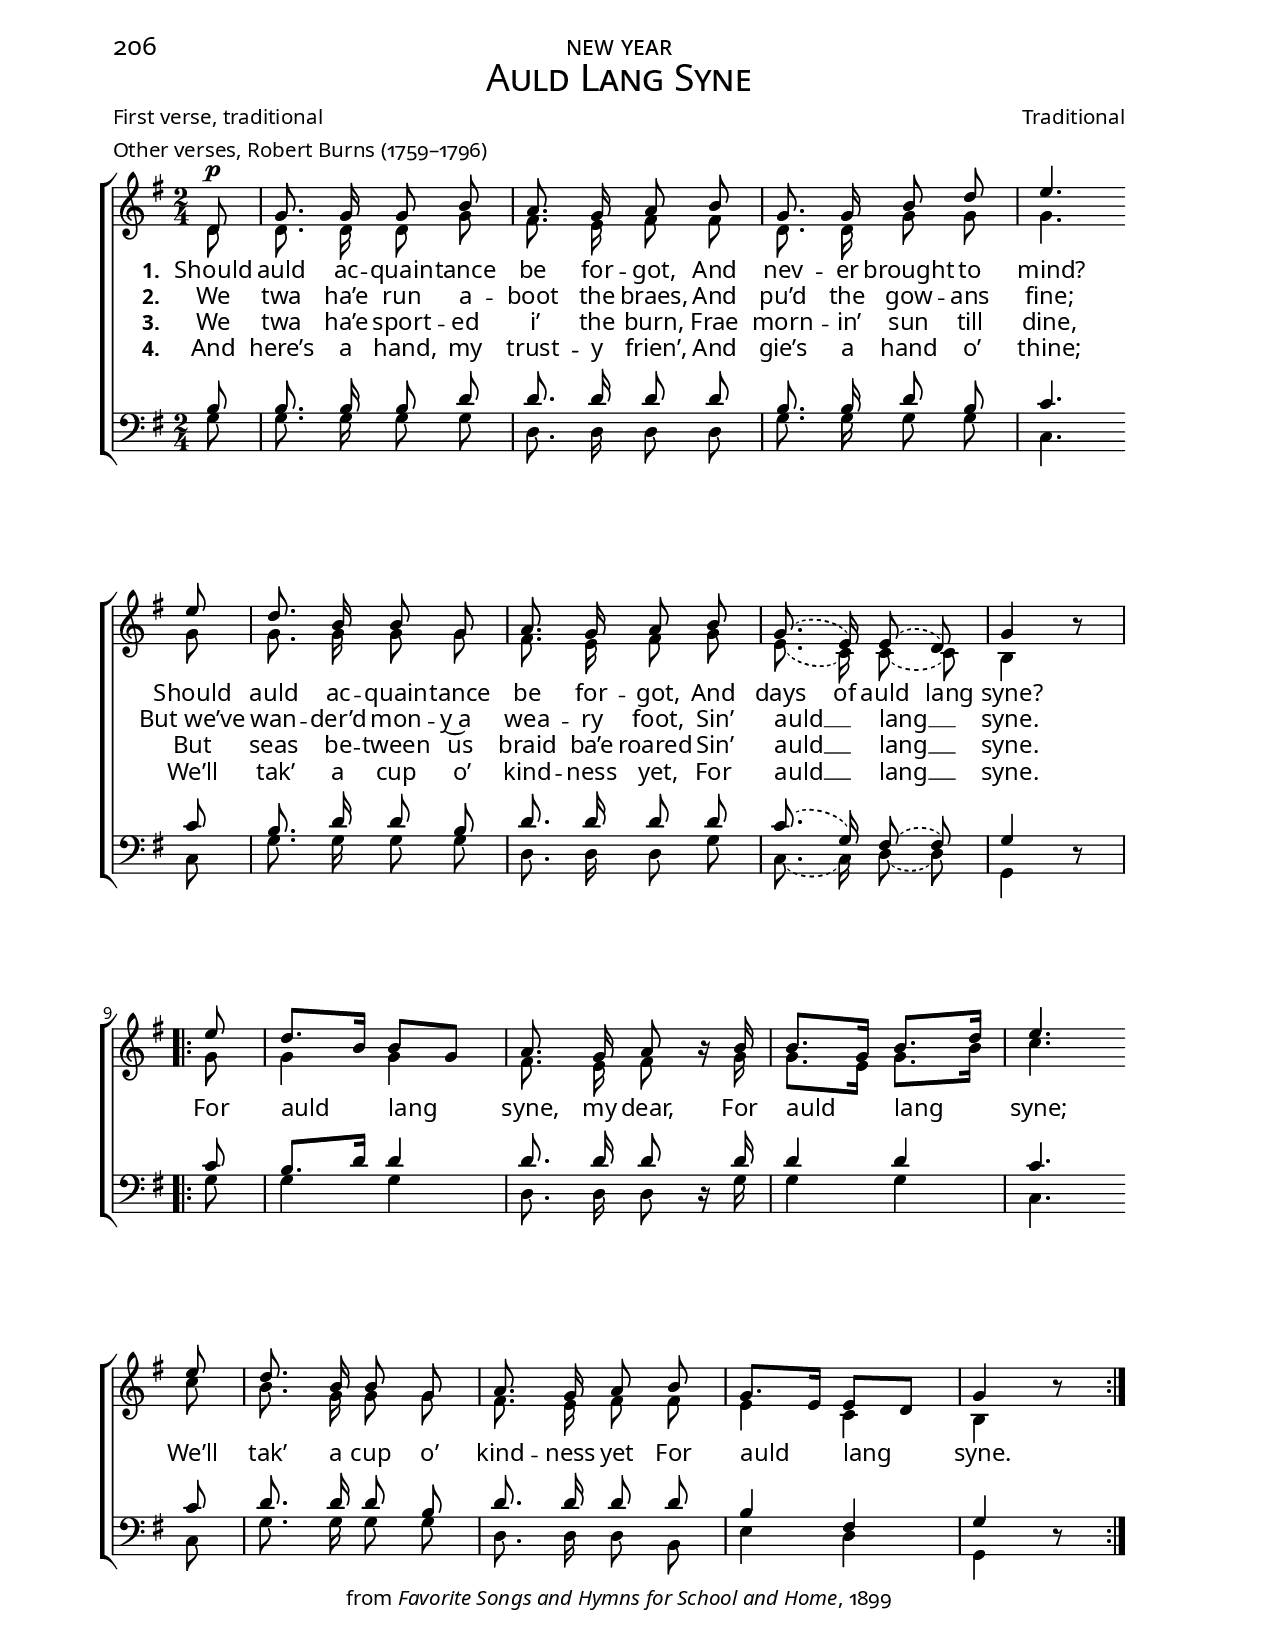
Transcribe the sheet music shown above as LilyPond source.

\version "2.14.2"
\include "util.ly"
\header {
  title = \markup{\override #'(font-name . "Garamond Premr Pro Smbd Subh"){ \abs-fontsize #18 \smallCapsOldStyle"Auld Lang Syne"}}
  poet = \markup\oldStyleNum"First verse, traditional"
  meter = \markup\oldStyleNum"Other verses, Robert Burns (1759–1796)"
  composer = \markup\oldStyleNum"Traditional"
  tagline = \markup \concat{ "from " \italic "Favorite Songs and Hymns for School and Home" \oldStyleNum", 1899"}
}
\paper {
  %print-all-headers = ##t
  paper-height = 11\in
  paper-width = 8.5\in
  indent = 0\in
  %system-system-spacing = #'((basic-distance . 10) (padding . 0))
  %system-system-spacing =
  %  #'((basic-distance . 0)
  %     (minimum-distance . 0)
  %     (padding . -0.35)
  %     (stretchability . 100))
  ragged-last-bottom = ##f
  ragged-bottom = ##f
  two-sided = ##t
  inner-margin = 1\in
  outer-margin = 0.75\in
  top-margin = 0.26\in
  bottom-margin = 0.25\in
  first-page-number = #206
  print-first-page-number = ##t
  headerLine = \markup{ \smallCapsOldStyle"new year"}
  oddHeaderMarkup = \markup\fill-line{
     \abs-fontsize #12.5
     \combine 
        \fill-line{"" \on-the-fly #print-page-number-check-first
        \oldStylePageNum""
        }
        \fill-line{\headerLine}
  }
  evenHeaderMarkup = \markup {
     \abs-fontsize #12.5
     \combine
        \on-the-fly #print-page-number-check-first
        \oldStylePageNum""
        \fill-line{\headerLine}
  }
}
#(set-global-staff-size 18) \paper{ #(define fonts (make-pango-font-tree "Garamond Premr Pro" "Garamond Premr Pro" "Garamond Premr Pro" (/ 18 20))) }
global = {
  \key g \major
  \time 2/4
  \autoBeamOff
  \override DynamicLineSpanner #'staff-padding = #0.0
  \override DynamicLineSpanner #'Y-extent = #'(-1 . 1)
}

sopMusic = \relative c' {
  \partial 8 d8^\p |
  g8. g16 g8 b |
  a8. g16 a8 b |
  g8. g16 b8 d |
  e4. \bar""\break e8 |
  d8. b16 b8 g |
  
  a8. g16 a8 b |
  \slurDashed g8.( e16) e8( d) |
  \partial 4. g4 b8\rest \bar ".|:" \break
  \partial 8 e8 |
  d8.[ b16] b8[ g] |
  a8. g16 a8 b16\rest b |
  
  b8.[ g16] b8.[ d16] |
  e4. \bar""\break e8 |
  d8. b16 b8 g |
  a8. g16 a8 b |
  g8.[ e16] e8[ d] |
  \partial 4. g4  b8\rest \bar ":|."
}
sopWords = \lyricmode {
  
}

altoMusic = \relative c' {
  d8 |
  d8. d16 d8 g |
  fis8. e16 fis8 fis |
  d8. d16 g8 g |
  g4. g8 |
  g8. g16 g8 g |
  
  fis8. e16 fis8 g |
  \slurDashed e8.( c16) c8( c) |
  b4 s8 |
  g'8 |
  g4 g |
  fis8. e16 fis8 s16 g |
  
  g8.[ e16] g8.[ b16] |
  c4. c8 |
  b8. g16 g8 g |
  fis8. e16 fis8 fis |
  e4 c4 |
  b4 s8 \bar ":|."
}
altoWords = \lyricmode {
  \dropLyricsV
  \set stanza = #"1. "
  \set ignoreMelismata = ##t
  Should auld ac -- quain -- tance be for -- got,
  And nev -- er brought to mind?
  Should auld ac -- quain -- tance be for -- got,
  And days of auld lang syne?

  \unset ignoreMelismata
  \set associatedVoice = "sopranos"
  For auld lang syne, my dear,
  For auld lang syne;
  We’ll tak’ a cup o’ kind -- ness yet
  For auld lang syne.
  
}
altoWordsII = \lyricmode {
  \dropLyricsV
%\markup\italic
  \set stanza = #"2. "
  We twa ha’e run a -- boot the braes,
  And pu’d the gow -- ans fine;
  But_we’ve wan -- der’d mon -- y~a wea -- ry foot,
  Sin’ auld __ lang __ syne.
}
altoWordsIII = \lyricmode {
  \dropLyricsV
  \set stanza = #"3. "
  We twa ha’e sport -- ed i’ the burn,
  Frae morn -- in’ sun till dine,
  But seas be -- tween us braid ba’e roared
  Sin’ auld __ lang __ syne.
}
altoWordsIV = \lyricmode {
  \dropLyricsV
  \set stanza = #"4. "
  And here’s a hand, my trust -- y frien’,
  And gie’s a hand o’ thine;
  We’ll tak’ a cup o’ kind -- ness yet,
  For auld __ lang __ syne.
}
altoWordsV = \lyricmode {
  \set stanza = #"5. "
  \set ignoreMelismata = ##t
}
altoWordsVI = \lyricmode {
  \set stanza = #"6. "
  \set ignoreMelismata = ##t
}
tenorMusic = \relative c' {
  b8 |
  b8. b16 b8 d |
  d8. d16 d8 d |
  b8. b16 d8 b |
  c4. c8 |
  b8. d16 d8 b |
  
  d8. d16 d8 d |
  \slurDashed c8.( g16) fis8( fis) |
  g4 s8 |
  c |
  b8.[ d16] d4 |
  d8. d16 d8 s16 d |
  
  d4 d |
  c4. c8 |
  d8. d16 d8 b |
  d8. d16 d8 d |
  b4 fis |
  g s8 \bar ":|."
}
tenorWords = \lyricmode {

}

bassMusic = \relative c {
  g'8 |
  g8. g16 g8 g |
  d8. d16 d8 d |
  g8. g16 g8 g |
  c,4. c8 |
  g'8. g16 g8 g |
  
  d8. d16 d8 g |
  \slurDashed c,8.( c16) d8( d) |
  g,4 d'8\rest |
  g |
  g4 g4 |
  d8. d16 d8 d16\rest g |
  
  g4 g |
  c,4. c8 |
  g'8. g16 g8 g |
  d8. d16 d8 b |
  e4 d |
  g, d'8\rest \bar ":|."
}
bassWords = \lyricmode {

}

pianoRH = \relative c' {
  
}
pianoLH = \relative c' {
  
}

\score {
  <<
   \new ChoirStaff <<
    \new Staff = women <<
      \new Voice = "sopranos" { \voiceOne << \global \sopMusic >> }
      \new Voice = "altos" { \voiceTwo << \global \altoMusic >> }
    >>
    \new Lyrics \with { alignAboveContext = #"women" \override VerticalAxisGroup #'nonstaff-relatedstaff-spacing = #'((basic-distance . 1))} \lyricsto "sopranos" \sopWords
    \new Lyrics = "altosVI"  \with { alignBelowContext = #"women" } \lyricsto "altos" \altoWordsVI
    \new Lyrics = "altosV"  \with { alignBelowContext = #"women" } \lyricsto "altos" \altoWordsV
    \new Lyrics = "altosIV"  \with { alignBelowContext = #"women" } \lyricsto "altos" \altoWordsIV
    \new Lyrics = "altosIII"  \with { alignBelowContext = #"women" } \lyricsto "altos" \altoWordsIII
    \new Lyrics = "altosII"  \with { alignBelowContext = #"women" } \lyricsto "altos" \altoWordsII
    \new Lyrics = "altos"  \with { alignBelowContext = #"women" \override VerticalAxisGroup #'nonstaff-relatedstaff-spacing = #'((basic-distance . 1))} \lyricsto "altos" \altoWords
   \new Staff = men <<
      \clef bass
      \new Voice = "tenors" { \voiceOne << \global \tenorMusic >> }
      \new Voice = "basses" { \voiceTwo << \global \bassMusic >> }
    >>
    \new Lyrics \with { alignAboveContext = #"men" \override VerticalAxisGroup #'nonstaff-relatedstaff-spacing = #'((basic-distance . 1)) } \lyricsto "tenors" \tenorWords
    \new Lyrics \with { alignBelowContext = #"men" \override VerticalAxisGroup #'nonstaff-relatedstaff-spacing = #'((basic-distance . 1)) } \lyricsto "basses" \bassWords
  >>
%    \new PianoStaff << \new Staff { \new Voice { \pianoRH } } \new Staff { \clef "bass" \pianoLH } >>
  >>
  \layout {
  \context {
    \Lyrics
    \override LyricText #'font-size = #1.3
  }
    \context {
      \Score
      %\override SpacingSpanner #'base-shortest-duration = #(ly:make-moment 1 8)
      %\override SpacingSpanner #'common-shortest-duration = #(ly:make-moment 1 4)
    }
    \context {
      % Remove all empty staves
      % \Staff \RemoveEmptyStaves \override VerticalAxisGroup #'remove-first = ##t
    }
    \context {
      \Lyrics
      \override LyricText #'X-offset = #center-on-word
    }
  }
}

